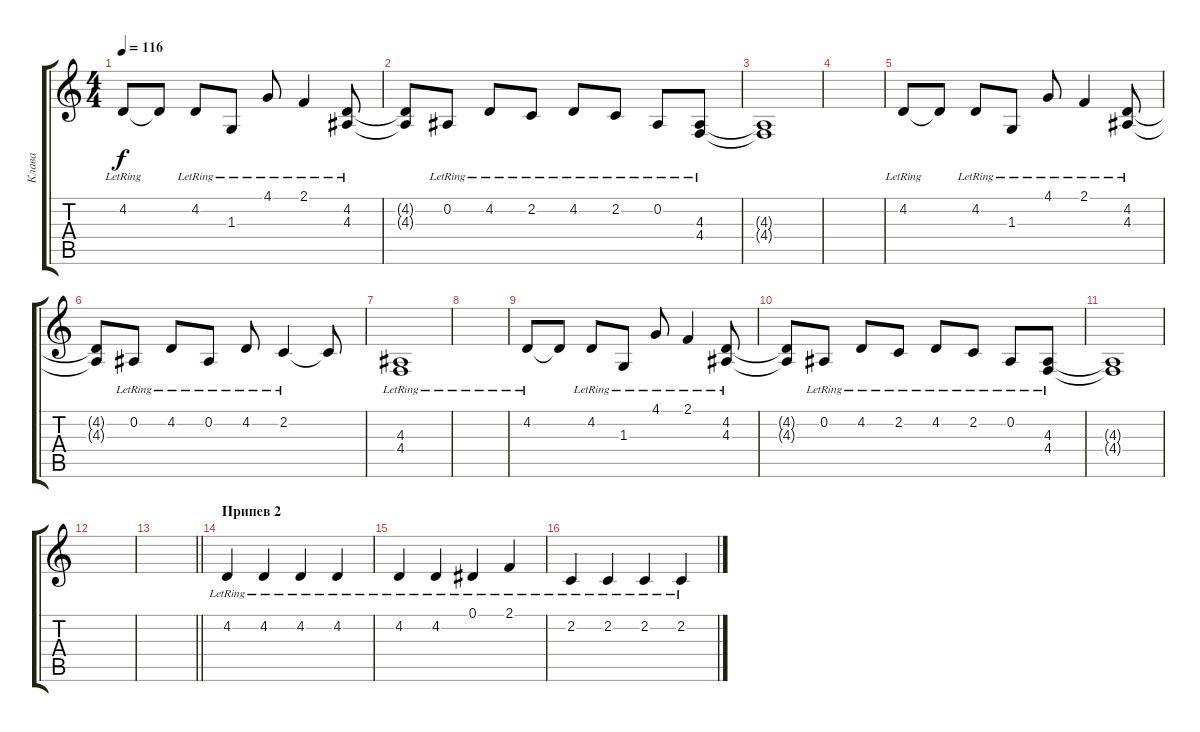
\track ("Клава" "Клава") {instrument electricgrandpiano}
\staff {score tabs}
\tuning (Eb4 Bb3 Gb3 Db3 Ab2 Eb2) {hide}
\ts (4 4)
\tempo 116
\clef g2
\ks c
4.2{lr}.8{dy f} 4.2{t}.8 4.2{lr}.8 1.3{lr}.8 4.1{lr}.8 2.1{lr}.4 (4.2 4.3{lr}).8 |
(4.2{t} 4.3{t}).8 0.2{lr}.8 4.2{lr}.8 2.2{lr}.8 4.2{lr}.8 2.2{lr}.8 0.2{lr}.8 (4.3{lr} 4.4{lr}).8 |
(4.3{t} 4.4{t}).1 |
|
4.2{lr}.8 4.2{t}.8 4.2{lr}.8 1.3{lr}.8 4.1{lr}.8 2.1{lr}.4 (4.2 4.3{lr}).8 |
(4.2{t} 4.3{t}).8 0.2{lr}.8 4.2{lr}.8 0.2{lr}.8 4.2{lr}.8 2.2{lr}.4 2.2{t}.8 |
(4.3{lr} 4.4{lr}).1 |
|
4.2{lr}.8 4.2{t}.8 4.2{lr}.8 1.3{lr}.8 4.1{lr}.8 2.1{lr}.4 (4.2 4.3{lr}).8 |
(4.2{t} 4.3{t}).8 0.2{lr}.8 4.2{lr}.8 2.2{lr}.8 4.2{lr}.8 2.2{lr}.8 0.2{lr}.8 (4.3{lr} 4.4{lr}).8 |
(4.3{t} 4.4{t}).1 |
|
\barLineRight lightlight
|
\section ("" "Припев 2")
4.2{lr}.4{volume 14 instrument electricgrandpiano} 4.2{lr}.4 4.2{lr}.4 4.2{lr}.4 |
4.2{lr}.4 4.2{lr}.4 0.1{lr}.4 2.1{lr}.4 |
2.2{lr}.4 2.2{lr}.4 2.2{lr}.4 2.2{lr}.4
